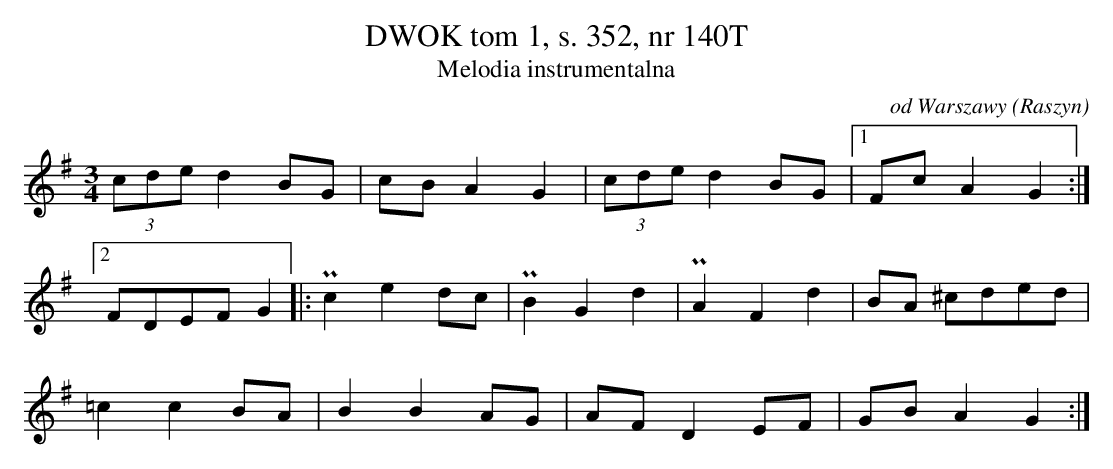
X:1
T: DWOK tom 1, s. 352, nr 140T
T: Melodia instrumentalna
O: od Warszawy (Raszyn)
M: 3/4
L: 1/8
K: G
(3cde d2BG | cBA2G2 | (3cded2BG |[1 FcA2G2 :|
[2 FDEFG2 |: Pc2e2dc | PB2G2d2 | PA2F2d2 | BA ^cded |
=c2c2BA | B2B2AG | AFD2EF | GBA2G2:|
